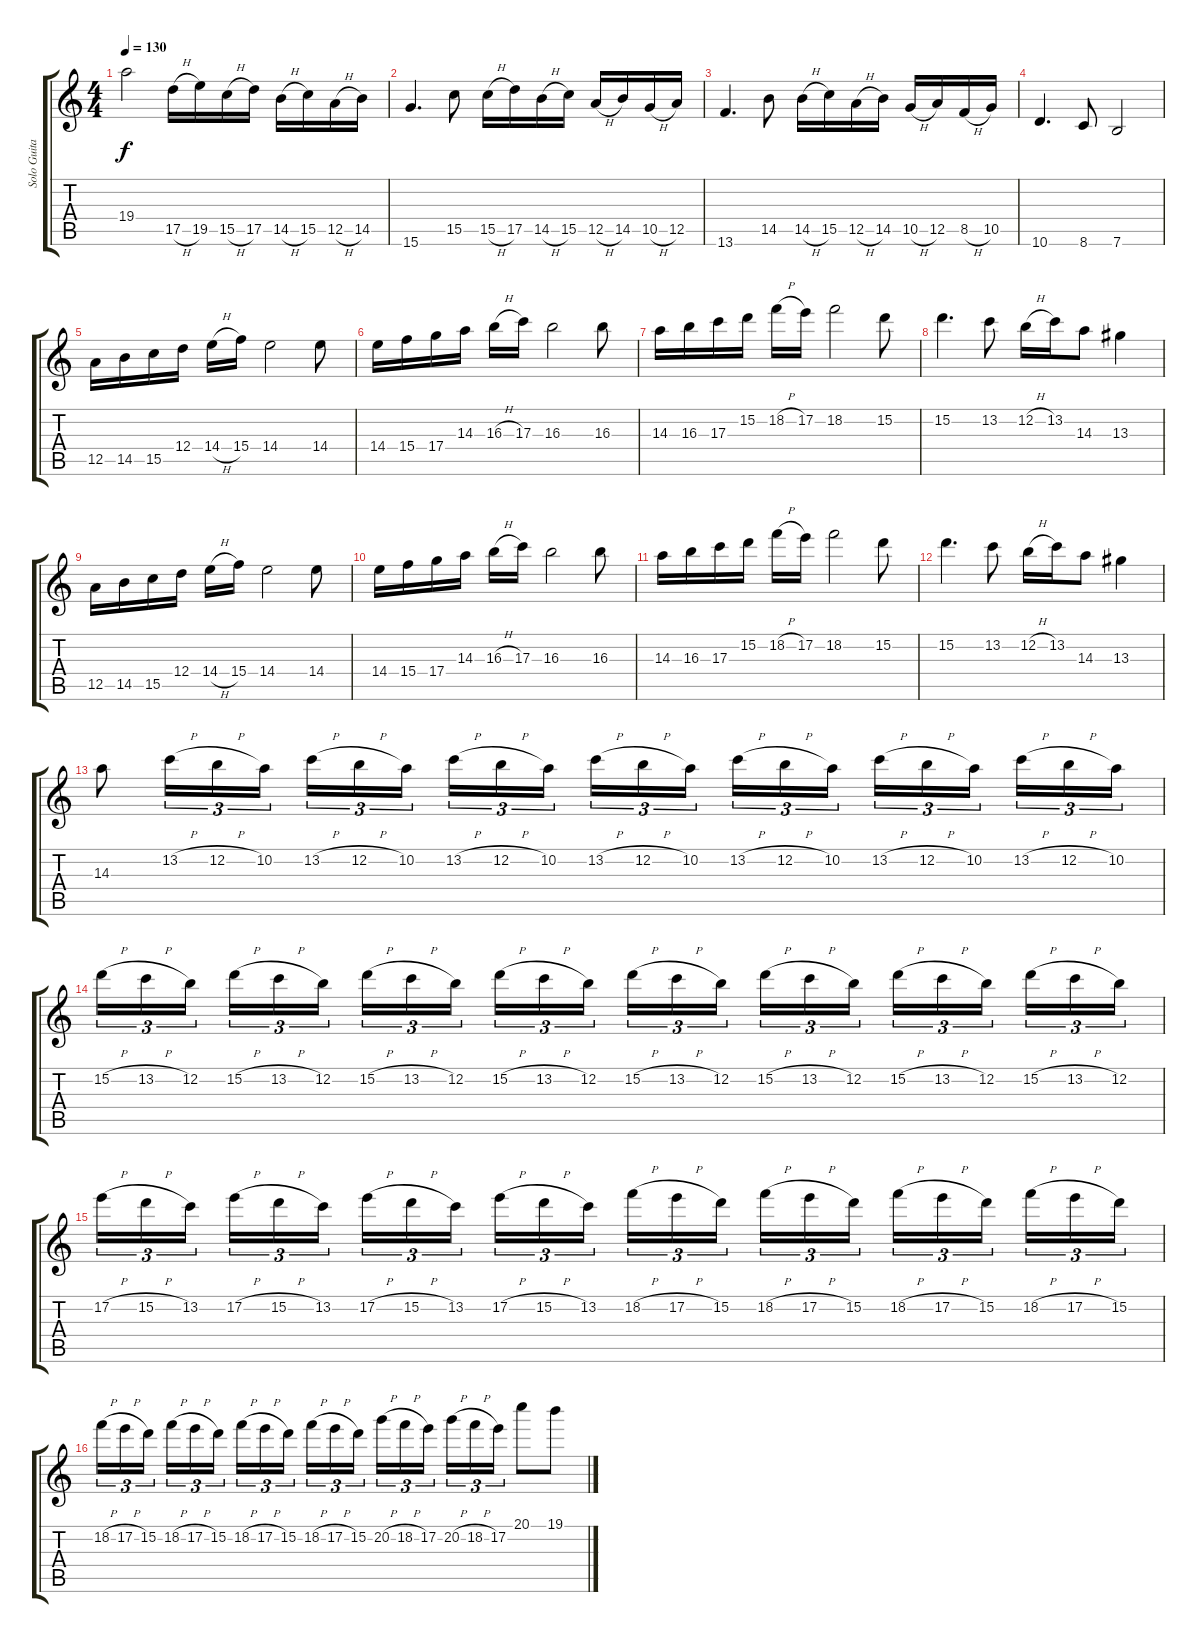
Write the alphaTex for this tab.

\track ("Solo Guitar" "Solo Guita") {instrument overdrivenguitar}
\staff {score tabs}
\tuning (E4 B3 G3 D3 A2 E2) {hide}
\ts (4 4)
\tempo 130
\clef g2
\ks c
19.4.2{dy f} 17.5{h}.16 19.5.16 15.5{h}.16 17.5.16 14.5{h}.16 15.5.16 12.5{h}.16 14.5.16 |
15.6.4{d} 15.5.8 15.5{h}.16 17.5.16 14.5{h}.16 15.5.16 12.5{h}.16 14.5.16 10.5{h}.16 12.5.16 |
13.6.4{d} 14.5.8 14.5{h}.16 15.5.16 12.5{h}.16 14.5.16 10.5{h}.16 12.5.16 8.5{h}.16 10.5.16 |
10.6.4{d} 8.6.8 7.6.2 |
12.5.16 14.5.16 15.5.16 12.4.16 14.4{h}.16 15.4.16 14.4.2 14.4.8 |
14.4.16 15.4.16 17.4.16 14.3.16 16.3{h}.16 17.3.16 16.3.2 16.3.8 |
14.3.16 16.3.16 17.3.16 15.2.16 18.2{h}.16 17.2.16 18.2.2 15.2.8 |
15.2.4{d} 13.2.8 12.2{h}.16 13.2.16 14.3.8 13.3.4 |
12.5.16 14.5.16 15.5.16 12.4.16 14.4{h}.16 15.4.16 14.4.2 14.4.8 |
14.4.16 15.4.16 17.4.16 14.3.16 16.3{h}.16 17.3.16 16.3.2 16.3.8 |
14.3.16 16.3.16 17.3.16 15.2.16 18.2{h}.16 17.2.16 18.2.2 15.2.8 |
15.2.4{d} 13.2.8 12.2{h}.16 13.2.16 14.3.8 13.3.4 |
14.3.8 13.2{h}.16{tu (3 2)} 12.2{h}.16{tu (3 2)} 10.2.16{tu (3 2)} 13.2{h}.16{tu (3 2)} 12.2{h}.16{tu (3 2)} 10.2.16{tu (3 2) beam splitsecondary} 13.2{h}.16{tu (3 2)} 12.2{h}.16{tu (3 2)} 10.2.16{tu (3 2)} 13.2{h}.16{tu (3 2)} 12.2{h}.16{tu (3 2)} 10.2.16{tu (3 2) beam splitsecondary} 13.2{h}.16{tu (3 2)} 12.2{h}.16{tu (3 2)} 10.2.16{tu (3 2)} 13.2{h}.16{tu (3 2)} 12.2{h}.16{tu (3 2)} 10.2.16{tu (3 2) beam splitsecondary} 13.2{h}.16{tu (3 2)} 12.2{h}.16{tu (3 2)} 10.2.16{tu (3 2)} |
15.2{h}.16{tu (3 2)} 13.2{h}.16{tu (3 2)} 12.2.16{tu (3 2) beam splitsecondary} 15.2{h}.16{tu (3 2)} 13.2{h}.16{tu (3 2)} 12.2.16{tu (3 2)} 15.2{h}.16{tu (3 2)} 13.2{h}.16{tu (3 2)} 12.2.16{tu (3 2) beam splitsecondary} 15.2{h}.16{tu (3 2)} 13.2{h}.16{tu (3 2)} 12.2.16{tu (3 2)} 15.2{h}.16{tu (3 2)} 13.2{h}.16{tu (3 2)} 12.2.16{tu (3 2) beam splitsecondary} 15.2{h}.16{tu (3 2)} 13.2{h}.16{tu (3 2)} 12.2.16{tu (3 2)} 15.2{h}.16{tu (3 2)} 13.2{h}.16{tu (3 2)} 12.2.16{tu (3 2) beam splitsecondary} 15.2{h}.16{tu (3 2)} 13.2{h}.16{tu (3 2)} 12.2.16{tu (3 2)} |
17.2{h}.16{tu (3 2)} 15.2{h}.16{tu (3 2)} 13.2.16{tu (3 2) beam splitsecondary} 17.2{h}.16{tu (3 2)} 15.2{h}.16{tu (3 2)} 13.2.16{tu (3 2)} 17.2{h}.16{tu (3 2)} 15.2{h}.16{tu (3 2)} 13.2.16{tu (3 2) beam splitsecondary} 17.2{h}.16{tu (3 2)} 15.2{h}.16{tu (3 2)} 13.2.16{tu (3 2)} 18.2{h}.16{tu (3 2)} 17.2{h}.16{tu (3 2)} 15.2.16{tu (3 2) beam splitsecondary} 18.2{h}.16{tu (3 2)} 17.2{h}.16{tu (3 2)} 15.2.16{tu (3 2)} 18.2{h}.16{tu (3 2)} 17.2{h}.16{tu (3 2)} 15.2.16{tu (3 2) beam splitsecondary} 18.2{h}.16{tu (3 2)} 17.2{h}.16{tu (3 2)} 15.2.16{tu (3 2)} |
18.2{h}.16{tu (3 2)} 17.2{h}.16{tu (3 2)} 15.2.16{tu (3 2) beam splitsecondary} 18.2{h}.16{tu (3 2)} 17.2{h}.16{tu (3 2)} 15.2.16{tu (3 2)} 18.2{h}.16{tu (3 2)} 17.2{h}.16{tu (3 2)} 15.2.16{tu (3 2) beam splitsecondary} 18.2{h}.16{tu (3 2)} 17.2{h}.16{tu (3 2)} 15.2.16{tu (3 2)} 20.2{h}.16{tu (3 2)} 18.2{h}.16{tu (3 2)} 17.2.16{tu (3 2) beam splitsecondary} 20.2{h}.16{tu (3 2)} 18.2{h}.16{tu (3 2)} 17.2.16{tu (3 2)} 20.1.8 19.1.8
